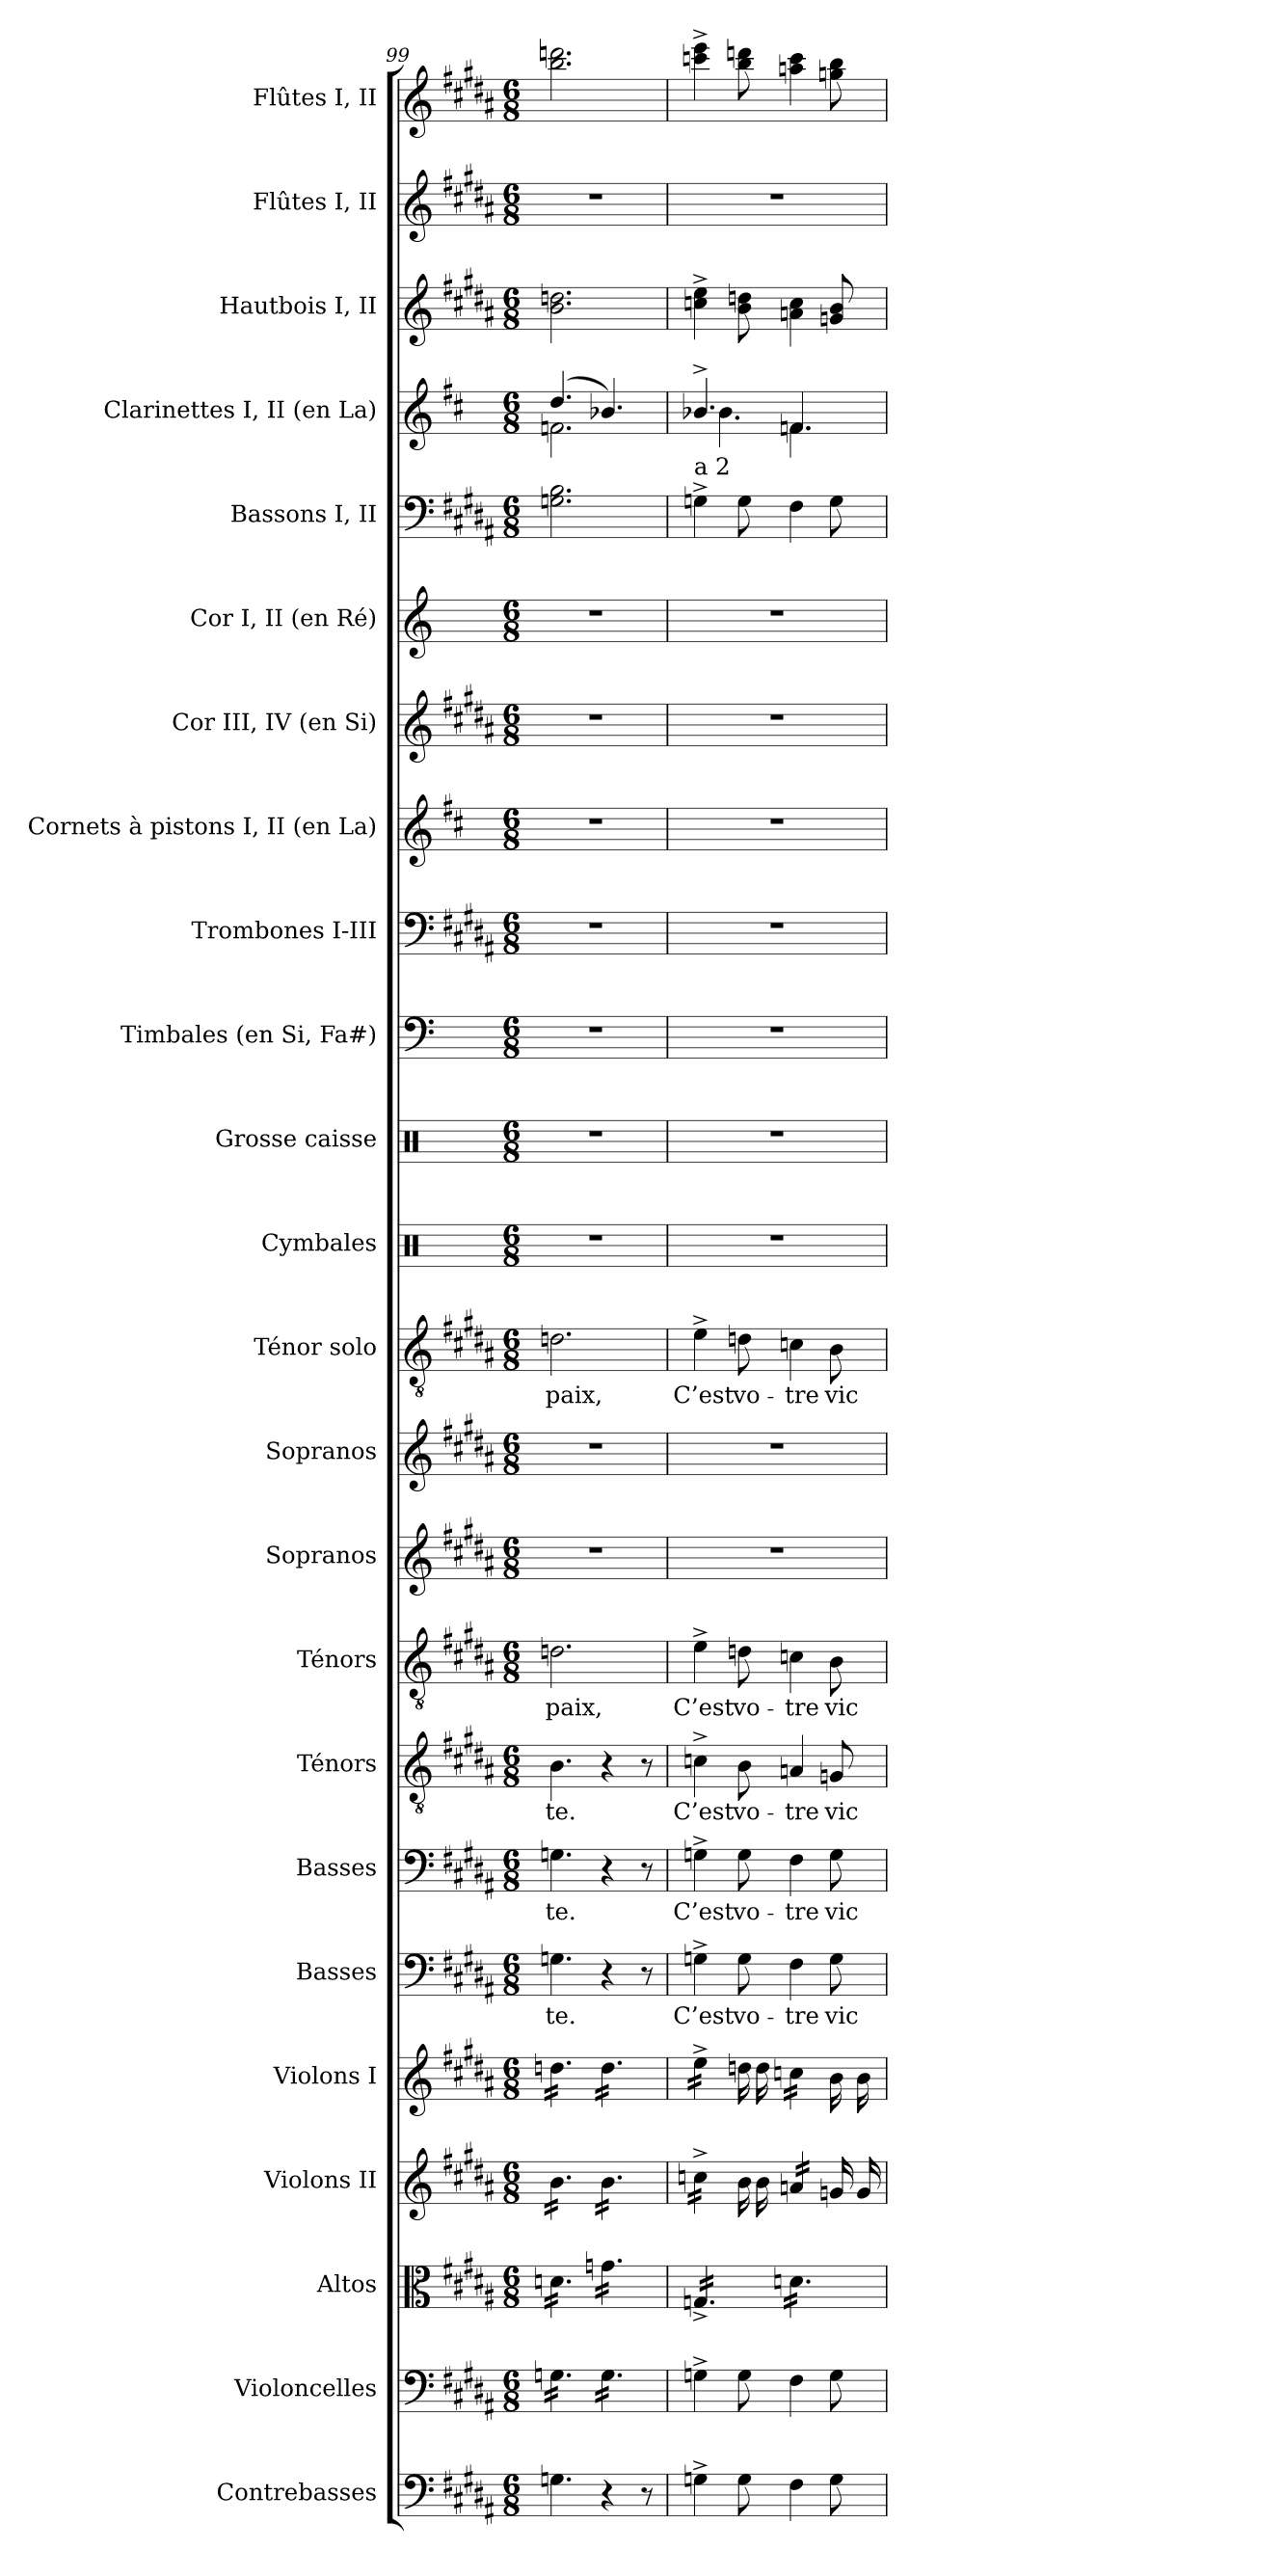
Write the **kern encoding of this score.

**kern	**kern	**kern	**kern	**kern	**kern	**text	**kern	**text	**kern	**text	**kern	**text	**kern	**kern	**kern	**text	**kern	**kern	**kern	**kern	**kern	**kern	**kern	**kern	**kern	**kern	**kern	**kern
*part24	*part23	*part22	*part21	*part20	*part19	*part19	*part18	*part18	*part17	*part17	*part16	*part16	*part15	*part14	*part13	*part13	*part12	*part11	*part10	*part9	*part8	*part7	*part6	*part5	*part4	*part3	*part2	*part1
*staff24	*staff23	*staff22	*staff21	*staff20	*staff19	*staff19	*staff18	*staff18	*staff17	*staff17	*staff16	*staff16	*staff15	*staff14	*staff13	*staff13	*staff12	*staff11	*staff10	*staff9	*staff8	*staff7	*staff6	*staff5	*staff4	*staff3	*staff2	*staff1
*I"Contrebasses	*I"Violoncelles	*I"Altos	*I"Violons II	*I"Violons I	*I"Basses	*	*I"Basses	*	*I"Ténors	*	*I"Ténors	*	*I"Sopranos	*I"Sopranos	*I"Ténor solo	*	*I"Cymbales	*I"Grosse caisse	*I"Timbales (en Si, Fa#)	*I"Trombones I-III	*I"Cornets à pistons I, II (en La)	*I"Cor III, IV (en Si)	*I"Cor I, II (en Ré)	*I"Bassons I, II	*I"Clarinettes I, II (en La)	*I"Hautbois I, II	*I"Flûtes I, II	*I"Flûtes I, II
*I'Cb.	*I'Vlles	*I'Altos	*I'Vns II	*I'Vns I	*I'Basses	*	*I'Basses	*	*I'Tén.	*	*I'Tén.	*	*I'Sopr.	*I'Sopr.	*I'Tén. solo	*	*I'Cym.	*I'G. c.	*I'Timb.	*I'Trb.	*I'C.à p. (La)	*I'Cor (Si)	*I'Cor (Ré)	*I'Bns	*I'Cl. (La)	*I'Hb.	*I'Fl.	*I'Fl.
*clefF4	*clefF4	*clefC3	*clefG2	*clefG2	*clefF4	*	*clefF4	*	*clefGv2	*	*clefGv2	*	*clefG2	*clefG2	*clefGv2	*	*clefX	*clefX	*clefF4	*clefF4	*clefG2	*clefG2	*clefG2	*clefF4	*clefG2	*clefG2	*clefG2	*clefG2
*ITrd7c12	*	*	*	*	*	*	*	*	*ITrd7c12	*	*ITrd7c12	*	*	*	*ITrd7c12	*	*	*	*	*	*ITrd2c3	*ITrd8c13	*ITrd6c10	*	*ITrd2c3	*	*	*
*k[f#c#g#d#a#]	*k[f#c#g#d#a#]	*k[f#c#g#d#a#]	*k[f#c#g#d#a#]	*k[f#c#g#d#a#]	*k[f#c#g#d#a#]	*	*k[f#c#g#d#a#]	*	*k[f#c#g#d#a#]	*	*k[f#c#g#d#a#]	*	*k[f#c#g#d#a#]	*k[f#c#g#d#a#]	*k[f#c#g#d#a#]	*	*k[]	*k[]	*k[]	*k[f#c#g#d#a#]	*k[f#c#g#d#a#]	*k[f#c#g#d#a#]	*k[f#c#]	*k[f#c#g#d#a#]	*k[f#c#g#d#a#]	*k[f#c#g#d#a#]	*k[f#c#g#d#a#]	*k[f#c#g#d#a#]
*B:	*B:	*B:	*B:	*B:	*B:	*	*B:	*	*B:	*	*B:	*	*B:	*B:	*B:	*	*C:	*C:	*C:	*B:	*B:	*B:	*D:	*B:	*B:	*B:	*B:	*B:
*M6/8	*M6/8	*M6/8	*M6/8	*M6/8	*M6/8	*	*M6/8	*	*M6/8	*	*M6/8	*	*M6/8	*M6/8	*M6/8	*	*M6/8	*M6/8	*M6/8	*M6/8	*M6/8	*M6/8	*M6/8	*M6/8	*M6/8	*M6/8	*M6/8	*M6/8
=99	=99	=99	=99	=99	=99	=99	=99	=99	=99	=99	=99	=99	=99	=99	=99	=99	=99	=99	=99	=99	=99	=99	=99	=99	=99	=99	=99	=99
!	!	!	!	!	!	!LO:LY:b:color=#000000	!	!	!	!	!	!	!	!	!	!	!	!	!	!	!	!	!	!	!	!	!	!
!	!	!	!	!	!	!	!	!LO:LY:b:color=#000000	!	!	!	!	!	!	!	!	!	!	!	!	!	!	!	!	!	!	!	!
!	!	!	!	!	!	!	!	!	!	!LO:LY:b:color=#000000	!	!	!	!	!	!	!	!	!	!	!	!	!	!	!	!	!	!
!	!	!	!	!	!	!	!	!	!	!	!	!LO:LY:b:color=#000000	!LO:N:vis=1	!LO:N:vis=1	!	!	!	!	!	!	!	!	!	!	!	!	!	!
!	!	!	!	!	!	!	!	!	!	!	!	!	!	!	!	!LO:LY:b:color=#000000	!LO:N:vis=1	!LO:N:vis=1	!LO:N:vis=1	!LO:N:vis=1	!LO:N:vis=1	!LO:N:vis=1	!LO:N:vis=1	!	!	!	!LO:N:vis=1	!
*	*	*	*	*	*	*	*	*	*	*	*	*	*	*	*	*	*	*	*	*	*	*	*	*	*^	*	*	*
*	*tremolo	*	*	*	*	*	*	*	*	*	*	*	*	*	*	*	*	*	*	*	*	*	*	*	*	*	*	*	*
*	*	*tremolo	*	*	*	*	*	*	*	*	*	*	*	*	*	*	*	*	*	*	*	*	*	*	*	*	*	*	*
*	*	*	*tremolo	*	*	*	*	*	*	*	*	*	*	*	*	*	*	*	*	*	*	*	*	*	*	*	*	*	*
*	*	*	*	*tremolo	*	*	*	*	*	*	*	*	*	*	*	*	*	*	*	*	*	*	*	*	*	*	*	*	*
4.GGni\	16Gni\LL	16dni\LL	16bi\LL	16ddni\LL	4.Gni\	-te.	4.Gni\	-te.	4.BBi\	-te.	2.Dni\	paix,	2.r	2.r	2.Dni\	paix,	2.r	2.r	2.r	2.r	2.r	2.r	2.r	2.Gni\ 2.Bi	(4.bi/	2.dni\	2.bi\ 2.ddni	2.r	2.bbi\ 2.dddni
.	16Gni\	16dni\	16bi\	16ddni\	.	.	.	.	.	.	.	.	.	.	.	.	.	.	.	.	.	.	.	.	.	.	.	.	.
.	16Gni\	16dni\	16bi\	16ddni\	.	.	.	.	.	.	.	.	.	.	.	.	.	.	.	.	.	.	.	.	.	.	.	.	.
.	16Gni\	16dni\	16bi\	16ddni\	.	.	.	.	.	.	.	.	.	.	.	.	.	.	.	.	.	.	.	.	.	.	.	.	.
.	16Gni\	16dni\	16bi\	16ddni\	.	.	.	.	.	.	.	.	.	.	.	.	.	.	.	.	.	.	.	.	.	.	.	.	.
.	16Gni\JJ	16dni\JJ	16bi\JJ	16ddni\JJ	.	.	.	.	.	.	.	.	.	.	.	.	.	.	.	.	.	.	.	.	.	.	.	.	.
4r	16Gi\LL	16gni\LL	16bi\LL	16ddi\LL	4r	.	4r	.	4r	.	.	.	.	.	.	.	.	.	.	.	.	.	.	.	4.gni/)	.	.	.	.
.	16Gi\	16gni\	16bi\	16ddi\	.	.	.	.	.	.	.	.	.	.	.	.	.	.	.	.	.	.	.	.	.	.	.	.	.
.	16Gi\	16gni\	16bi\	16ddi\	.	.	.	.	.	.	.	.	.	.	.	.	.	.	.	.	.	.	.	.	.	.	.	.	.
.	16Gi\	16gni\	16bi\	16ddi\	.	.	.	.	.	.	.	.	.	.	.	.	.	.	.	.	.	.	.	.	.	.	.	.	.
8r	16Gi\	16gni\	16bi\	16ddi\	8r	.	8r	.	8r	.	.	.	.	.	.	.	.	.	.	.	.	.	.	.	.	.	.	.	.
.	16Gi\JJ	16gni\JJ	16bi\JJ	16ddi\JJ	.	.	.	.	.	.	.	.	.	.	.	.	.	.	.	.	.	.	.	.	.	.	.	.	.
*	*Xtremolo	*	*	*	*	*	*	*	*	*	*	*	*	*	*	*	*	*	*	*	*	*	*	*	*	*	*	*	*
=100	=100	=100	=100	=100	=100	=100	=100	=100	=100	=100	=100	=100	=100	=100	=100	=100	=100	=100	=100	=100	=100	=100	=100	=100	=100	=100	=100	=100	=100
!	!	!	!	!	!	!LO:LY:b:color=#000000	!	!	!	!	!	!	!	!	!	!	!	!	!	!	!	!	!	!	!	!	!	!	!
!	!	!	!	!	!	!	!	!LO:LY:b:color=#000000	!	!	!	!	!	!	!	!	!	!	!	!	!	!	!	!	!	!	!	!	!
!	!	!	!	!	!	!	!	!	!	!LO:LY:b:color=#000000	!	!	!	!	!	!	!	!	!	!	!	!	!	!	!	!	!	!	!
!	!	!	!	!	!	!	!	!	!	!	!	!LO:LY:b:color=#000000	!LO:N:vis=1	!LO:N:vis=1	!	!	!	!	!	!	!	!	!	!	!	!	!	!	!
!	!	!	!	!	!	!	!	!	!	!	!	!	!	!	!	!	!	!	!	!	!	!	!	!LO:TX:a:t=a 2	!	!	!	!	!
!	!	!	!	!	!	!	!	!	!	!	!	!	!	!	!	!LO:LY:b:color=#000000	!LO:N:vis=1	!LO:N:vis=1	!LO:N:vis=1	!LO:N:vis=1	!LO:N:vis=1	!LO:N:vis=1	!LO:N:vis=1	!	!	!	!	!LO:N:vis=1	!
4GGn^i\	4Gn^i\	16Gn^i/LL	16ccn^i\LL	16ee^i\LL	4Gn^i\	C’est	4Gn^i\	C’est	4Cn^i\	C’est	4E^i\	C’est	2.r	2.r	4E^i\	C’est	2.r	2.r	2.r	2.r	2.r	2.r	2.r	4Gn^i\	4.gn^i/	4.gi\	4ccni\^ 4eei^	2.r	4cccni\^ 4eeei^
.	.	16Gn^i/	16ccn^i\	16ee^i\	.	.	.	.	.	.	.	.	.	.	.	.	.	.	.	.	.	.	.	.	.	.	.	.	.
.	.	16Gn^i/	16ccn^i\	16ee^i\	.	.	.	.	.	.	.	.	.	.	.	.	.	.	.	.	.	.	.	.	.	.	.	.	.
.	.	16Gn^i/	16ccn^i\JJ	16ee^i\JJ	.	.	.	.	.	.	.	.	.	.	.	.	.	.	.	.	.	.	.	.	.	.	.	.	.
*	*	*	*	*Xtremolo	*	*	*	*	*	*	*	*	*	*	*	*	*	*	*	*	*	*	*	*	*	*	*	*	*
*	*	*	*Xtremolo	*	*	*	*	*	*	*	*	*	*	*	*	*	*	*	*	*	*	*	*	*	*	*	*	*	*
!	!	!	!	!	!	!LO:LY:b:color=#000000	!	!	!	!	!	!	!	!	!	!	!	!	!	!	!	!	!	!	!	!	!	!	!
!	!	!	!	!	!	!	!	!LO:LY:b:color=#000000	!	!	!	!	!	!	!	!	!	!	!	!	!	!	!	!	!	!	!	!	!
!	!	!	!	!	!	!	!	!	!	!LO:LY:b:color=#000000	!	!	!	!	!	!	!	!	!	!	!	!	!	!	!	!	!	!	!
!	!	!	!	!	!	!	!	!	!	!	!	!LO:LY:b:color=#000000	!	!	!	!	!	!	!	!	!	!	!	!	!	!	!	!	!
!	!	!	!	!	!	!	!	!	!	!	!	!	!	!	!	!LO:LY:b:color=#000000	!	!	!	!	!	!	!	!	!	!	!	!	!
8GGi\	8Gi\	16Gn^i/	16bi\	16ddni\	8Gi\	vo-	8Gi\	vo-	8BBi\	vo-	8Dni\	vo-	.	.	8Dni\	vo-	.	.	.	.	.	.	.	8Gi\	.	.	8bi\ 8ddni	.	8bbi\ 8dddni
.	.	16Gn^i/JJ	16bi\	16ddi\	.	.	.	.	.	.	.	.	.	.	.	.	.	.	.	.	.	.	.	.	.	.	.	.	.
!	!	!	!	!	!	!LO:LY:b:color=#000000	!	!	!	!	!	!	!	!	!	!	!	!	!	!	!	!	!	!	!	!	!	!	!
!	!	!	!	!	!	!	!	!LO:LY:b:color=#000000	!	!	!	!	!	!	!	!	!	!	!	!	!	!	!	!	!	!	!	!	!
!	!	!	!	!	!	!	!	!	!	!LO:LY:b:color=#000000	!	!	!	!	!	!	!	!	!	!	!	!	!	!	!	!	!	!	!
!	!	!	!	!	!	!	!	!	!	!	!	!LO:LY:b:color=#000000	!	!	!	!	!	!	!	!	!	!	!	!	!	!	!	!	!
!	!	!	!	!	!	!	!	!	!	!	!	!	!	!	!	!LO:LY:b:color=#000000	!	!	!	!	!	!	!	!	!	!	!	!	!
*	*	*	*tremolo	*	*	*	*	*	*	*	*	*	*	*	*	*	*	*	*	*	*	*	*	*	*	*	*	*	*
*	*	*	*	*tremolo	*	*	*	*	*	*	*	*	*	*	*	*	*	*	*	*	*	*	*	*	*	*	*	*	*
4FF#i\	4F#i\	16dni\LL	16ani/LL	16ccni\LL	4F#i\	-tre	4F#i\	-tre	4AAni/	-tre	4Cni\	-tre	.	.	4Cni\	-tre	.	.	.	.	.	.	.	4F#i\	4.dni/	4.di\	4ani\ 4cci	.	4aani\ 4ccci
.	.	16dni\	16ani/	16ccni\	.	.	.	.	.	.	.	.	.	.	.	.	.	.	.	.	.	.	.	.	.	.	.	.	.
.	.	16dni\	16ani/	16ccni\	.	.	.	.	.	.	.	.	.	.	.	.	.	.	.	.	.	.	.	.	.	.	.	.	.
.	.	16dni\	16ani/JJ	16ccni\JJ	.	.	.	.	.	.	.	.	.	.	.	.	.	.	.	.	.	.	.	.	.	.	.	.	.
*	*	*	*	*Xtremolo	*	*	*	*	*	*	*	*	*	*	*	*	*	*	*	*	*	*	*	*	*	*	*	*	*
*	*	*	*Xtremolo	*	*	*	*	*	*	*	*	*	*	*	*	*	*	*	*	*	*	*	*	*	*	*	*	*	*
!	!	!	!	!	!	!LO:LY:b:color=#000000	!	!	!	!	!	!	!	!	!	!	!	!	!	!	!	!	!	!	!	!	!	!	!
!	!	!	!	!	!	!	!	!LO:LY:b:color=#000000	!	!	!	!	!	!	!	!	!	!	!	!	!	!	!	!	!	!	!	!	!
!	!	!	!	!	!	!	!	!	!	!LO:LY:b:color=#000000	!	!	!	!	!	!	!	!	!	!	!	!	!	!	!	!	!	!	!
!	!	!	!	!	!	!	!	!	!	!	!	!LO:LY:b:color=#000000	!	!	!	!	!	!	!	!	!	!	!	!	!	!	!	!	!
!	!	!	!	!	!	!	!	!	!	!	!	!	!	!	!	!LO:LY:b:color=#000000	!	!	!	!	!	!	!	!	!	!	!	!	!
8GGi\	8Gi\	16dni\	16gni/	16bi\	8Gi\	vic-	8Gi\	vic-	8GGni/	vic-	8BBi\	vic-	.	.	8BBi\	vic-	.	.	.	.	.	.	.	8Gi\	.	.	8gni/ 8bi	.	8ggni\ 8bbi
.	.	16dni\JJ	16gi/	16bi\	.	.	.	.	.	.	.	.	.	.	.	.	.	.	.	.	.	.	.	.	.	.	.	.	.
*	*	*Xtremolo	*	*	*	*	*	*	*	*	*	*	*	*	*	*	*	*	*	*	*	*	*	*	*	*	*	*	*
*	*	*	*	*	*	*	*	*	*	*	*	*	*	*	*	*	*	*	*	*	*	*	*	*	*v	*v	*	*	*
=	=	=	=	=	=	=	=	=	=	=	=	=	=	=	=	=	=	=	=	=	=	=	=	=	=	=	=	=
*-	*-	*-	*-	*-	*-	*-	*-	*-	*-	*-	*-	*-	*-	*-	*-	*-	*-	*-	*-	*-	*-	*-	*-	*-	*-	*-	*-	*-
